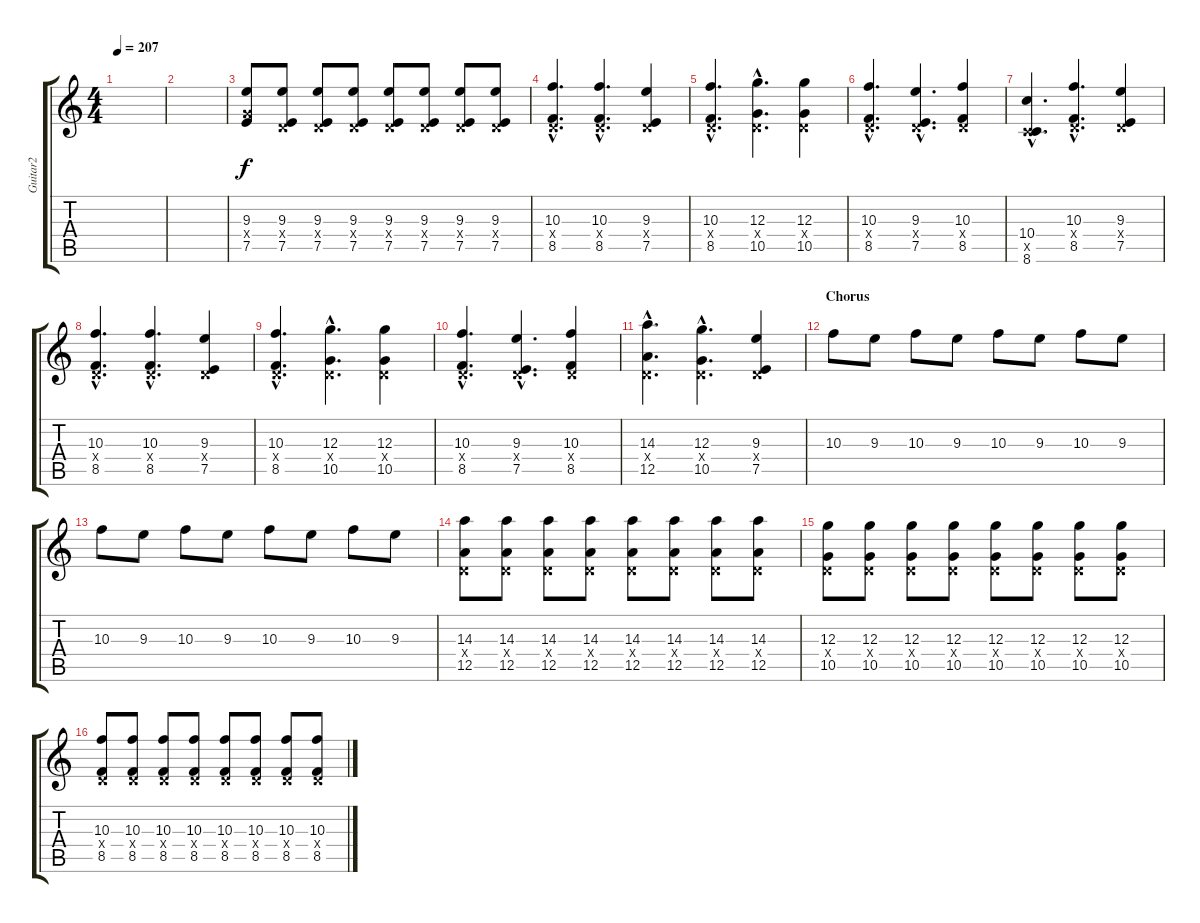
\track ("Guitar2" "Guitar2") {instrument distortionguitar}
\staff {score tabs}
\tuning (E4 B3 G3 D3 A2 E2) {hide}
\ts (4 4)
\tempo 207
\clef g2
\ks c
|
|
(9.3 5.4{x} 7.5).8 (9.3 0.4{x} 7.5).8 (9.3 0.4{x} 7.5).8 (9.3 0.4{x} 7.5).8 (9.3 0.4{x} 7.5).8 (9.3 0.4{x} 7.5).8 (9.3 0.4{x} 7.5).8 (9.3 0.4{x} 7.5).8 |
(10.3{hac} 0.4{hac x} 8.5{hac}).4{d} (10.3{hac} 0.4{hac x} 8.5{hac}).4{d} (9.3 0.4{x} 7.5).4 |
(10.3{hac} 0.4{hac x} 8.5{hac}).4{d} (12.3{hac} 0.4{hac x} 10.5{hac}).4{d} (12.3 0.4{x} 10.5).4 |
(10.3{hac} 0.4{hac x} 8.5{hac}).4{d} (9.3{hac} 0.4{hac x} 7.5{hac}).4{d} (10.3 0.4{x} 8.5).4 |
(10.4{hac} 3.5{hac x} 8.6{hac}).4{d} (10.3{hac} 0.4{hac x} 8.5{hac}).4{d} (9.3 0.4{x} 7.5).4 |
(10.3{hac} 0.4{hac x} 8.5{hac}).4{d} (10.3{hac} 0.4{hac x} 8.5{hac}).4{d} (9.3 0.4{x} 7.5).4 |
(10.3{hac} 0.4{hac x} 8.5{hac}).4{d} (12.3{hac} 0.4{hac x} 10.5{hac}).4{d} (12.3 0.4{x} 10.5).4 |
(10.3{hac} 0.4{hac x} 8.5{hac}).4{d} (9.3{hac} 0.4{hac x} 7.5{hac}).4{d} (10.3 0.4{x} 8.5).4 |
(14.3{hac} 0.4{hac x} 12.5{hac}).4{d} (12.3{hac} 0.4{hac x} 10.5{hac}).4{d} (9.3 0.4{x} 7.5).4 |
\section ("" "Chorus")
10.3.8 9.3.8 10.3.8 9.3.8 10.3.8 9.3.8 10.3.8 9.3.8 |
10.3.8 9.3.8 10.3.8 9.3.8 10.3.8 9.3.8 10.3.8 9.3.8 |
(14.3 0.4{x} 12.5).8 (14.3 0.4{x} 12.5).8 (14.3 0.4{x} 12.5).8 (14.3 0.4{x} 12.5).8 (14.3 0.4{x} 12.5).8 (14.3 0.4{x} 12.5).8 (14.3 0.4{x} 12.5).8 (14.3 0.4{x} 12.5).8 |
(12.3 0.4{x} 10.5).8 (12.3 0.4{x} 10.5).8 (12.3 0.4{x} 10.5).8 (12.3 0.4{x} 10.5).8 (12.3 0.4{x} 10.5).8 (12.3 0.4{x} 10.5).8 (12.3 0.4{x} 10.5).8 (12.3 0.4{x} 10.5).8 |
(10.3 0.4{x} 8.5).8 (10.3 0.4{x} 8.5).8 (10.3 0.4{x} 8.5).8 (10.3 0.4{x} 8.5).8 (10.3 0.4{x} 8.5).8 (10.3 0.4{x} 8.5).8 (10.3 0.4{x} 8.5).8 (10.3 0.4{x} 8.5).8
